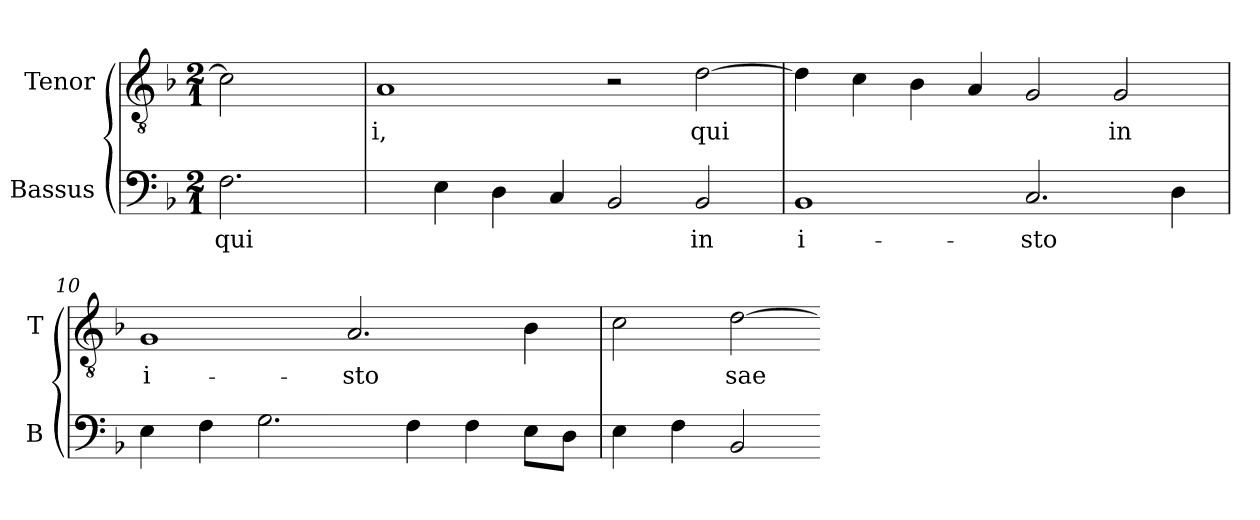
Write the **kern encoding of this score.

**kern	**text	**kern	**text
*part2	*part2	*part1	*part1
*staff2	*staff2	*staff1	*staff1
*I"Bassus	*	*I"Tenor	*
*I'B	*	*I'T	*
*clefF4	*	*clefGv2	*
*k[b-]	*	*k[b-]	*
*F:	*	*F:	*
*M2/1	*	*M2/1	*
=	=	=	=
2.F	-qui	2c]	.
.	.	4ryy	.
=8	=8	=8	=8
4ryy	.	1A	-i,
4E	.	.	.
4D	.	.	.
4C	.	.	.
2BB-	.	2r	.
2BB-	in	[2d	qui
=9	=9	=9	=9
1BB-	i-	4d]	.
.	.	4c	.
.	.	4B-	.
.	.	4A	.
2.C	-sto	2G	.
.	.	2G	in
4D	.	.	.
=10	=10	=10	=10
4E	.	1G	i-
4F	.	.	.
2.G	.	.	.
.	.	2.A	-sto
4F	.	.	.
4F	.	.	.
8EL	.	4B-	.
8DJ	.	.	.
=11	=11	=11	=11
4E	.	2c	.
4F	.	.	.
2BB-	.	[2d	sae-
=-	=-	=-	=-
*-	*-	*-	*-
